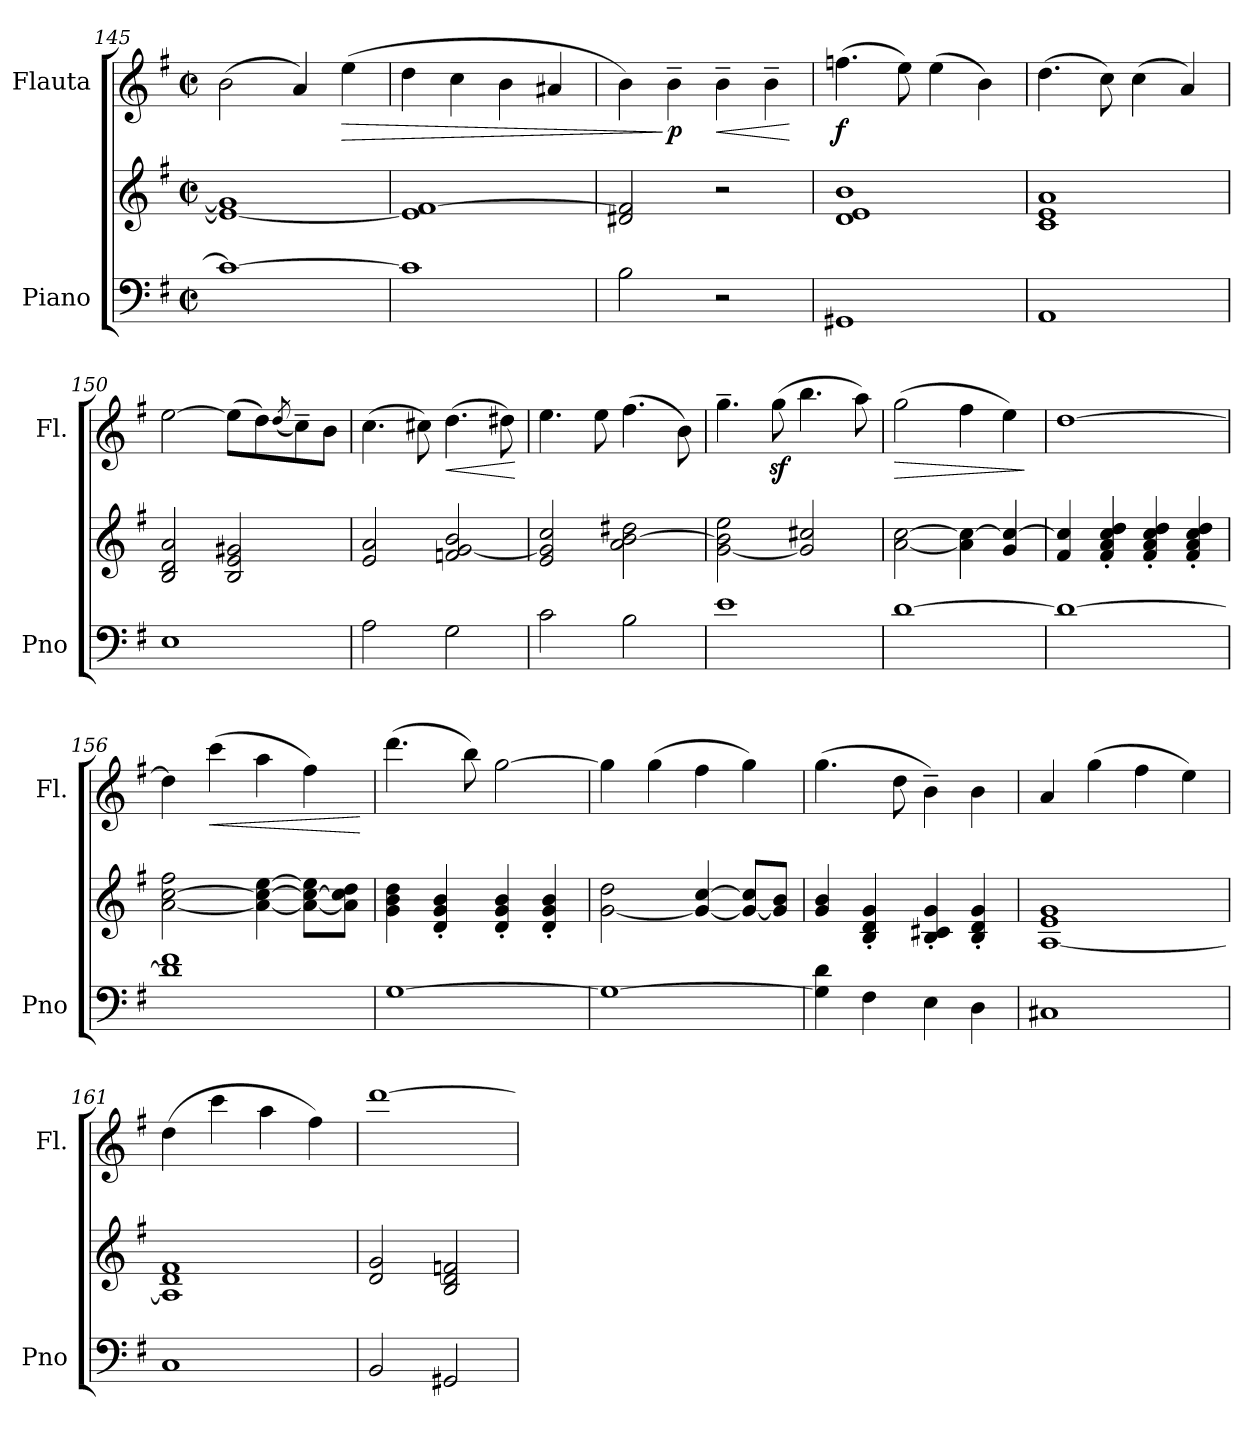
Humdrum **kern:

**kern	**kern	**kern	**dynam
*part2	*part2	*part1	*part1
*staff3	*staff2	*staff1	*staff1
*I"Piano	*	*I"Flauta	*
*I'Pno	*	*I'Fl.	*
*clefF4	*clefG2	*clefG2	*
*k[f#]	*k[f#]	*k[f#]	*
*M2/2	*M2/2	*M2/2	*
*met(c|)	*met(c|)	*met(c|)	*
=145	=145	=145	=145
1c_	1e_ 1g]	(2b\	.
.	.	4a/)	.
!	!	!	!LO:HP:b
.	.	(4ee\	>
=146	=146	=146	=146
1c]	1e] [1f#	4dd\	.
.	.	4cc\	.
.	.	4b\	.
.	.	4a#X/	.
=147	=147	=147	=147
2B\	2d#X/ 2f#/]	4b\)	.
!	!	!	!LO:DY:n=1:b
.	.	4b~\	] p
!	!	!	!LO:HP:b
2r	2r	4b~\	<
.	.	4b~\	.
.	.	.	[
=148	=148	=148	=148
!	!	!	!LO:DY:b
1GG#X	1d 1e 1b	(4.ffn\	f
.	.	8ee\)	.
.	.	(4ee\	.
.	.	4b\)	.
=149	=149	=149	=149
1AA	1c 1e 1a	(4.dd\	.
.	.	8cc\)	.
.	.	(4cc\	.
.	.	4a/)	.
!!LO:LB:g=z
=150	=150	=150	=150
1E	2B/ 2d/ 2a/	[2ee\	.
.	2B/ 2e/ 2g#X/	(8ee\L]	.
.	.	8dd\)	.
.	.	(8qdd/	.
.	.	8cc~\)	.
.	.	8b\J	.
=151	=151	=151	=151
2A\	2e/ 2a/	(4.cc\	.
.	.	8cc#X\)	.
!	!	!	!LO:HP:b
2G\	2fn/ [2g/ 2b/	(4.dd\	<
.	.	8dd#X\)	.
.	.	.	[
=152	=152	=152	=152
2c\	2e/ 2g/] 2cc/	4.ee\	.
.	.	8ee\	.
2B\	2a\ [2b\ 2dd#X\	(4.ff#\	.
.	.	8b\)	.
=153	=153	=153	=153
1e	[2g\ 2b\] 2ee\	4.gg~\	.
.	.	(8ggz<\	.
.	2g/] 2cc#X/	4.bb\	.
.	.	8aa\)	.
=154	=154	=154	=154
!	!	!	!LO:HP:b
[1d	[2a\ [2cc\	(2gg\	>
.	4a\] 4cc\_	4ff#\	.
.	4g/ 4cc/_	4ee\)	.
.	.	.	]
=155	=155	=155	=155
1d_	4f#/ 4cc/]	[1dd	.
.	4f#/' 4a/' 4cc/' 4dd/'	.	.
.	4f#/' 4a/' 4cc/' 4dd/'	.	.
.	4f#/' 4a/' 4cc/' 4dd/'	.	.
!!LO:LB:g=z
=156	=156	=156	=156
1d] 1f#	[2a\ [2cc\ 2ff#\	4dd\]	.
!	!	!	!LO:HP:b
.	.	(4ccc\	<
.	4a\_ 4cc\_ [4ee\	4aa\	.
.	8a\_ 8cc\_ 8ee\]L	4ff#\)	.
.	8a\] 8cc\] 8dd\J	.	.
.	.	.	[
=157	=157	=157	=157
[1G	4g\ 4b\ 4dd\	(4.ddd\	.
.	4d/' 4g/' 4b/'	.	.
.	.	8bb\)	.
.	4d/' 4g/' 4b/'	[2gg\	.
.	4d/' 4g/' 4b/'	.	.
=158	=158	=158	=158
1G_	[2g\ 2dd\	4gg\]	.
.	.	(4gg\	.
.	4g/_ [4cc/	4ff#\	.
.	8g/_ 8cc/]L	4gg\)	.
.	8g/] 8b/J	.	.
=159	=159	=159	=159
4G\] 4d\	4g/ 4b/	(4.gg\	.
4F#\	4B/' 4d/' 4g/'	.	.
.	.	8dd\	.
4E\	4B/' 4c#X/' 4g/'	4b~\)	.
4D\	4B/' 4d/' 4g/'	4b\	.
=160	=160	=160	=160
1C#X	[1A 1e 1g	4a/	.
.	.	(4gg\	.
.	.	4ff#\	.
.	.	4ee\)	.
=161	=161	=161	=161
1C	1A] 1d 1f#	(4dd\	.
.	.	4ccc\	.
.	.	4aa\	.
.	.	4ff#\)	.
=162	=162	=162	=162
2BB/	2d/ 2g/	[1ddd	.
2GG#X/	2B/ 2d/ 2fn/	.	.
=	=	=	=
*-	*-	*-	*-
